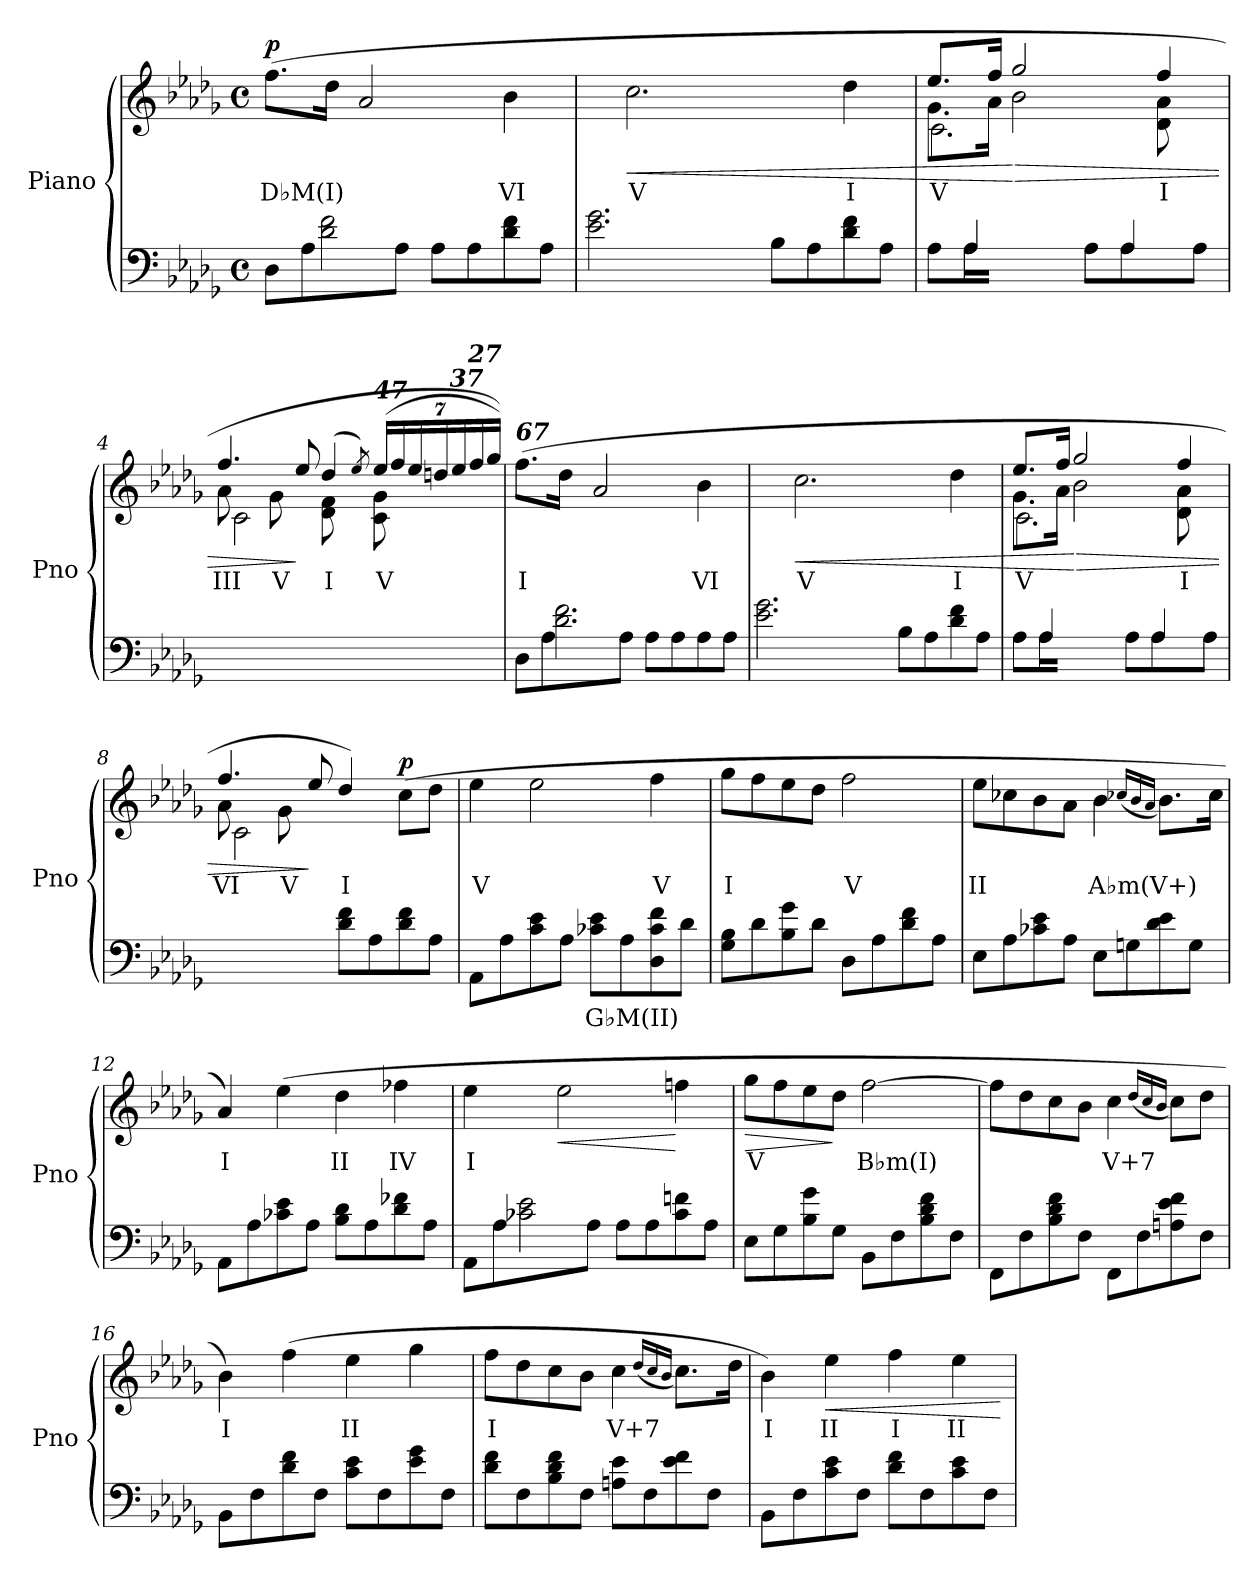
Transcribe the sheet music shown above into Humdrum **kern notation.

**kern	**text	**kern	**text	**dynam
*part2	*part2	*part1	*part1	*part1
*staff2	*staff2	*staff1	*staff1	*staff1
*I"Piano	*	*I"Piano	*	*
*I'Pno	*	*I'Pno	*	*
*clefF4	*	*clefG2	*	*
*k[b-e-a-d-g-]	*	*k[b-e-a-d-g-]	*	*
*M4/4	*	*M4/4	*	*
*met(c)	*	*met(c)	*	*
=1	=1	=1	=1	=1
*^	*	*	*	*
!	!	!	!LO:TX:a:B:t=Sostenuto	!	!
!	!	!	!	!LO:LY:b	!LO:DY:b
*	*	*	*^	*	*
8D-\L	4ryy	.	(>8.ff\L	4ryy	D♭M(I)	p
8A-\	.	.	.	.	.	.
.	.	.	16dd-\Jk	.	.	.
8d-\yy 8f\yy	2d-\ 2f\	.	2a-/	2.ryy	.	.
8A-\J	.	.	.	.	.	.
8A-\L	.	.	.	.	.	.
8A-\	.	.	.	.	.	.
!	!	!	!	!	!LO:LY:b	!
8d-\ 8f\	4d-\ 4f\	.	4b-\	.	VI	.
8A-\J	.	.	.	.	.	.
*	*	*	*v	*v	*	*
=2	=2	=2	=2	=2	=2
!	!	!	!	!LO:LY:b	!LO:HP:b
8e-\yy 8g-\yyL	2.e-\ 2.g-\	.	2.cc\	V	<
8A-\	.	.	.	.	.
8A-\	.	.	.	.	.
8A-\J	.	.	.	.	.
8B-\L	.	.	.	.	.
8A-\	.	.	.	.	.
!	!	!	!	!LO:LY:b	!
8d-\ 8f\	4d-\ 4f\	.	4dd-\	I	.
8A-\J	.	.	.	.	.
=3	=3	=3	=3	=3	=3
*	*^	*	*^	*	*
*	*	*	*	*	*^	*	*
*	*	*	*	*	*	*^	*	*
*	*	*	*	*	*	*	*^	*	*
!	!	!	!	!	!	!	!	!	!LO:LY:b	!
8A-\L	8ryy	2.ryy	.	8.ee-/L	8.g-\L	2.ryy	8ryy	2.c\	V	.
16A-\L	4A-/	.	.	.	.	.	4ryy	.	.	.
16A-\JJyy	.	.	.	16ff/Jk	16a-\Jk	.	.	.	.	.
!	!	!	!	!	!	!	!	!	!	!LO:HP:n=1:b
8A-\Lyy	.	.	.	2gg-/	2b-\	.	.	.	.	[ >
8A-\J	4ryy	.	.	.	.	.	4ryy	.	.	.
8A-\L	.	.	.	.	.	.	.	.	.	.
8A-\	4A-/	.	.	.	.	.	4ryy	.	.	.
!	!	!	!	!	!	!	!	!	!LO:LY:b	!
8ryy	.	4ryy	.	4ff/	4d-\ 4a-\	8d-\ 8a-\	.	4ryy	I	.
8A-\J	8ryy	.	.	.	.	8ryy	8ryy	.	.	.
*	*v	*v	*	*	*	*	*	*	*	*
!!LO:LB:g=z	!!	!!	!!	!!
=4	=4	=4	=4	=4	=4	=4	=4	=4	=4
!	!	!	!	!	!	!	!	!LO:LY:b	!
8ryy	2ryy	.	4.ff/	8a-\L	2c\	2ryy	5%4ryy	III	.
8A-\	.	.	.	8ryy	.	.	.	.	.
!	!	!	!	!	!	!	!	!LO:LY:b	!
8ryy	.	.	.	8g-\	.	.	.	V	.
8A-\J	.	.	8ee-/	8ryy	.	.	.	.	]
!	!	!	!	!	!	!	!	!LO:LY:b	!
8ryy	2ryy	.	(<4dd-/	8d-\ 8f\L	2ryy	4ryy	.	I	.
8A-\	.	.	.	8ryy	.	.	.	.	.
.	.	.	8qee-/)	.	.	.	.	.	.
*	*	*	*Xbrackettup	*	*	*	*	*	*
!	!	!	!LO:TX:a:Bi:t=47	!	!	!	!	!	!
!	!	!	!	!	!	!	!	!LO:LY:b	!
8ryy	.	.	(<28ee-/L	8c\ 8g-\	.	8ryy	.	V	.
.	.	.	28ff/	.	.	.	.	.	.
.	.	.	.	.	.	.	10ryy	.	.
.	.	.	28ee-/	.	.	.	.	.	.
.	.	.	28ddn/	.	.	.	.	.	.
8A-\J	.	.	.	8ryy	.	64ryy	.	.	.
!	!	!	!	!	!	!LO:TX:a:Bi:t=37	!	!	!
.	.	.	.	.	.	16..ryy	.	.	.
.	.	.	28ee-/	.	.	.	.	.	.
.	.	.	.	.	.	.	40ryy	.	.
.	.	.	.	.	.	.	640ryy	.	.
!	!	!	!	!	!	!	!LO:TX:a:Bi:t=27	!	!
.	.	.	.	.	.	.	20ryy	.	.
.	.	.	28ff/	.	.	.	.	.	.
.	.	.	28gg-/J))	.	.	.	.	.	.
.	.	.	.	.	.	.	80...ryy	.	.
*	*	*	*v	*v	*v	*v	*v	*	*
=5	=5	=5	=5	=5	=5
*	*	*	*^	*	*
*	*	*	*	*^	*	*
*	*	*	*	*	*^	*	*
*	*	*	*	*	*	*^	*	*
!	!	!	!LO:TX:a:Bi:t=67	!	!	!	!	!	!
!	!	!	!	!	!	!	!	!LO:LY:b	!
*	*	*	*	*v	*v	*v	*v	*	*
8D-\L	4ryy	.	(>8.ff\L	4ryy	I	.
8A-\	.	.	.	.	.	.
.	.	.	16dd-\Jk	.	.	.
8d-\yy 8f\yy	2.d-\ 2.f\	.	2a-/	2.ryy	.	.
8A-\J	.	.	.	.	.	.
8A-\L	.	.	.	.	.	.
8A-\	.	.	.	.	.	.
!	!	!	!	!	!LO:LY:b	!
8A-\	.	.	4b-\	.	VI	.
8A-\J	.	.	.	.	.	.
*	*	*	*v	*v	*	*
=6	=6	=6	=6	=6	=6
!	!	!	!	!LO:LY:b	!LO:HP:b
8e-\yy 8g-\yyL	2.e-\ 2.g-\	.	2.cc\	V	<
8A-\	.	.	.	.	.
8A-\	.	.	.	.	.
8A-\J	.	.	.	.	.
8B-\L	.	.	.	.	.
8A-\	.	.	.	.	.
!	!	!	!	!LO:LY:b	!
8d-\yy 8f\yy	4d-\ 4f\	.	4dd-\	I	.
8A-\J	.	.	.	.	.
=7	=7	=7	=7	=7	=7
*	*^	*	*	*	*
!	!	!	!	!	!LO:LY:b	!
*	*	*	*	*^	*	*
*	*	*	*	*	*^	*	*
*	*	*	*	*	*	*^	*	*
*	*	*	*	*	*	*	*^	*	*
8A-\L	8ryy	2.ryy	.	8.ee-/L	8.g-\L	2.ryy	8ryy	2.c\	V	.
16A-\L	4A-/	.	.	.	.	.	4ryy	.	.	.
16A-\JJyy	.	.	.	16ff/Jk	16a-\Jk	.	.	.	.	.
!	!	!	!	!	!	!	!	!	!	!LO:HP:n=1:b
8A-\Lyy	.	.	.	2gg-/	2b-\	.	.	.	.	[ >
8A-\J	4ryy	.	.	.	.	.	4ryy	.	.	.
8A-\L	.	.	.	.	.	.	.	.	.	.
8A-\	4A-/	.	.	.	.	.	4ryy	.	.	.
!	!	!	!	!	!	!	!	!	!LO:LY:b	!
8ryy	.	4ryy	.	4ff/	4d-\ 4a-\	8d-\ 8a-\	.	4ryy	I	.
8A-\J	8ryy	.	.	.	.	8ryy	8ryy	.	.	.
*	*v	*v	*	*	*	*	*	*	*	*
*	*	*	*	*	*v	*v	*v	*	*
!!LO:LB:g=z
=8	=8	=8	=8	=8	=8	=8	=8
*	*	*	*	*	*^	*	*
!	!	!	!	!	!	!	!LO:LY:b	!
*	*	*	*	*	*v	*v	*	*
8ryy	2ryy	.	4.ff/	8a-\L	2c\	VI	.
8A-\	.	.	.	8ryy	.	.	.
!	!	!	!	!	!	!LO:LY:b	!
8ryy	.	.	.	8g-\	.	V	.
8A-\J	.	.	8ee-/	2ryy	.	.	]
!	!	!	!	!	!	!LO:LY:b	!
8d-\ 8f\L	2ryy	.	4dd-/)	.	2ryy	I	.
8A-\	.	.	.	.	.	.	.
!	!	!	!	!	!	!	!LO:DY:b
8d-\ 8f\	.	.	(>8cc\L	.	.	.	p
8A-\J	.	.	8dd-\J	8ryy	.	.	.
*v	*v	*	*	*	*	*	*
*	*	*v	*v	*v	*	*
=9	=9	=9	=9	=9
*	*	*^	*	*
!	!	!	!	!LO:LY:b	!
*	*	*v	*v	*	*
8AA-\L	.	4ee-\	V	.
8A-\	.	.	.	.
8c\ 8e-\	.	2ee-\	.	.
8A-\J	.	.	.	.
!	!LO:LY:b	!	!	!
8c-X\ 8e-\L	G♭M(II)	.	.	.
8A-\	.	.	.	.
!	!	!	!LO:LY:b	!
8D-\ 8c-\ 8f\	.	4ff\	V	.
8d-\J	.	.	.	.
=10	=10	=10	=10	=10
!	!	!	!LO:LY:b	!
8G-\ 8B-\L	.	8gg-\L	I	.
8d-\	.	8ff\	.	.
8B-\ 8g-\	.	8ee-\	.	.
8d-\J	.	8dd-\J	.	.
!	!	!	!LO:LY:b	!
8D-\L	.	2ff\	V	.
8A-\	.	.	.	.
8d-\ 8f\	.	.	.	.
8A-\J	.	.	.	.
=11	=11	=11	=11	=11
!	!	!	!LO:LY:b	!
8E-\L	.	8ee-\L	II	.
8A-\	.	8cc-X\	.	.
8c-X\ 8e-\	.	8b-\	.	.
8A-\J	.	8a-\J	.	.
!	!	!	!LO:LY:b	!
8E-\L	.	4b-\	A♭m(V+)	.
8Gn\	.	.	.	.
.	.	(<16qcc-X/LL	.	.
.	.	16qb-/	.	.
.	.	16qa-/JJ	.	.
8d-\ 8e-\	.	8.b-\L)	.	.
8G\J	.	.	.	.
.	.	16cc-\Jk	.	.
!!LO:LB:g=z
=12	=12	=12	=12	=12
!	!	!	!LO:LY:b	!
8AA-\L	.	4a-/)	I	.
8A-\	.	.	.	.
8c-X\ 8e-\	.	(>4ee-\	.	.
8A-\J	.	.	.	.
!	!	!	!LO:LY:b	!
8B-\ 8d-\L	.	4dd-\	II	.
8A-\	.	.	.	.
!	!	!	!LO:LY:b	!
8d-\ 8f-X\	.	4ff-X\	IV	.
8A-\J	.	.	.	.
=13	=13	=13	=13	=13
*^	*	*	*	*
!	!	!	!	!LO:LY:b	!
*	*	*	*^	*	*
8AA-\L	4ryy	.	4ee-\	4ryy	I	.
8A-\	.	.	.	.	.	.
!	!	!	!	!	!	!LO:HP:b
8c-X\yy 8e-\yy	2c-\ 2e-\	.	2ee-\	2ryy	.	<
8A-\J	.	.	.	.	.	.
8A-\L	.	.	.	.	.	.
8A-\	.	.	.	.	.	.
8c-\ 8fn\	4ryy	.	4ffn\	4ryy	.	[
8A-\J	.	.	.	.	.	.
*v	*v	*	*	*	*	*
*	*	*v	*v	*	*
=14	=14	=14	=14	=14
!	!	!	!LO:LY:b	!LO:HP:b
8E-\L	.	8gg-\L	V	>
8G-\	.	8ff\	.	.
8B-\ 8g-\	.	8ee-\	.	.
8G-\J	.	8dd-\J	.	]
!	!	!	!LO:LY:b	!
8BB-\L	.	[2ff\	B♭m(I)	.
8F\	.	.	.	.
8B-\ 8d-\ 8f\	.	.	.	.
8F\J	.	.	.	.
=15	=15	=15	=15	=15
8FF\L	.	8ff\L]	.	.
8F\	.	8dd-\	.	.
8B-\ 8d-\ 8f\	.	8cc\	.	.
8F\J	.	8b-\J	.	.
!	!	!	!LO:LY:b	!
8FF\L	.	4cc\	V+7	.
8F\	.	.	.	.
.	.	(<16qdd-/LL	.	.
.	.	16qcc/	.	.
.	.	16qb-/JJ	.	.
8An\ 8e-\ 8f\	.	8cc\L)	.	.
8F\J	.	8dd-\J	.	.
=16	=16	=16	=16	=16
!	!	!	!LO:LY:b	!
8BB-\L	.	4b-\)	I	.
8F\	.	.	.	.
8d-\ 8f\	.	(>4ff\	.	.
8F\J	.	.	.	.
!	!	!	!LO:LY:b	!
8c\ 8e-\L	.	4ee-\	II	.
8F\	.	.	.	.
8e-\ 8g-\	.	4gg-\	.	.
8F\J	.	.	.	.
!!LO:PB:g=z
=17	=17	=17	=17	=17
!	!	!	!LO:LY:b	!
8d-\ 8f\L	.	8ff\L	I	.
8F\	.	8dd-\	.	.
8B-\ 8d-\ 8f\	.	8cc\	.	.
8F\J	.	8b-\J	.	.
!	!	!	!LO:LY:b	!
8An\ 8e-\L	.	4cc\	V+7	.
8F\	.	.	.	.
.	.	(<16qdd-/LL	.	.
.	.	16qcc/	.	.
.	.	16qb-/JJ	.	.
8e-\ 8f\	.	8.cc\L)	.	.
8F\J	.	.	.	.
.	.	16dd-\Jk	.	.
=18	=18	=18	=18	=18
!	!	!	!LO:LY:b	!
8BB-\L	.	4b-\)	I	.
8F\	.	.	.	.
!	!	!	!LO:LY:b	!LO:HP:b
8c\ 8e-\	.	4ee-\	II	<
8F\J	.	.	.	.
!	!	!	!LO:LY:b	!
8d-\ 8f\L	.	4ff\	I	.
8F\	.	.	.	.
!	!	!	!LO:LY:b	!
8c\ 8e-\	.	4ee-\	II	.
8F\J	.	.	.	.
.	.	.	.	[
=	=	=	=	=
*-	*-	*-	*-	*-
